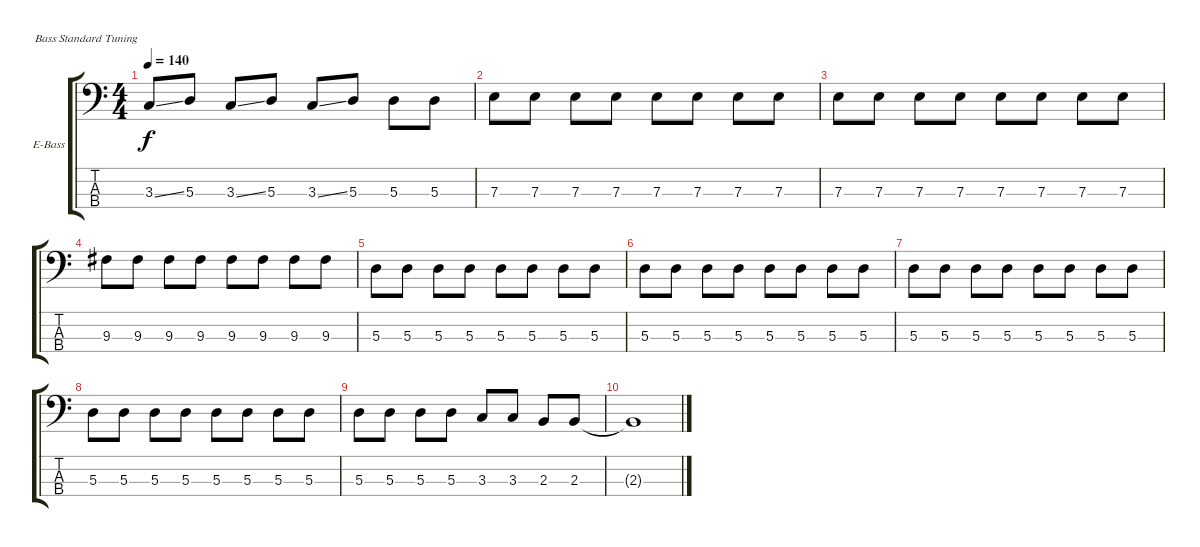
\defaultSystemsLayout 4
\bracketExtendMode groupsimilarinstruments
\firstSystemTrackNameOrientation horizontal
\otherSystemsTrackNameOrientation horizontal
\track ("Electric Bass" "E-Bass") {instrument electricbassfinger}
\staff {score tabs}
\tuning (G2 D2 A1 E1)
\ts (4 4)
\tempo 140
\clef f4
\ks c
3.3{ss}.8{dy f} 5.3.8 3.3{ss}.8 5.3.8 3.3{ss}.8 5.3.8 5.3.8 5.3.8 |
7.3.8 7.3.8 7.3.8 7.3.8 7.3.8 7.3.8 7.3.8 7.3.8 |
7.3.8 7.3.8 7.3.8 7.3.8 7.3.8 7.3.8 7.3.8 7.3.8 |
9.3.8 9.3.8 9.3.8 9.3.8 9.3.8 9.3.8 9.3.8 9.3.8 |
5.3.8 5.3.8 5.3.8 5.3.8 5.3.8 5.3.8 5.3.8 5.3.8 |
5.3.8 5.3.8 5.3.8 5.3.8 5.3.8 5.3.8 5.3.8 5.3.8 |
5.3.8 5.3.8 5.3.8 5.3.8 5.3.8 5.3.8 5.3.8 5.3.8 |
5.3.8 5.3.8 5.3.8 5.3.8 5.3.8 5.3.8 5.3.8 5.3.8 |
5.3.8 5.3.8 5.3.8 5.3.8 3.3.8 3.3.8 2.3.8 2.3.8 |
2.3{t}.1
